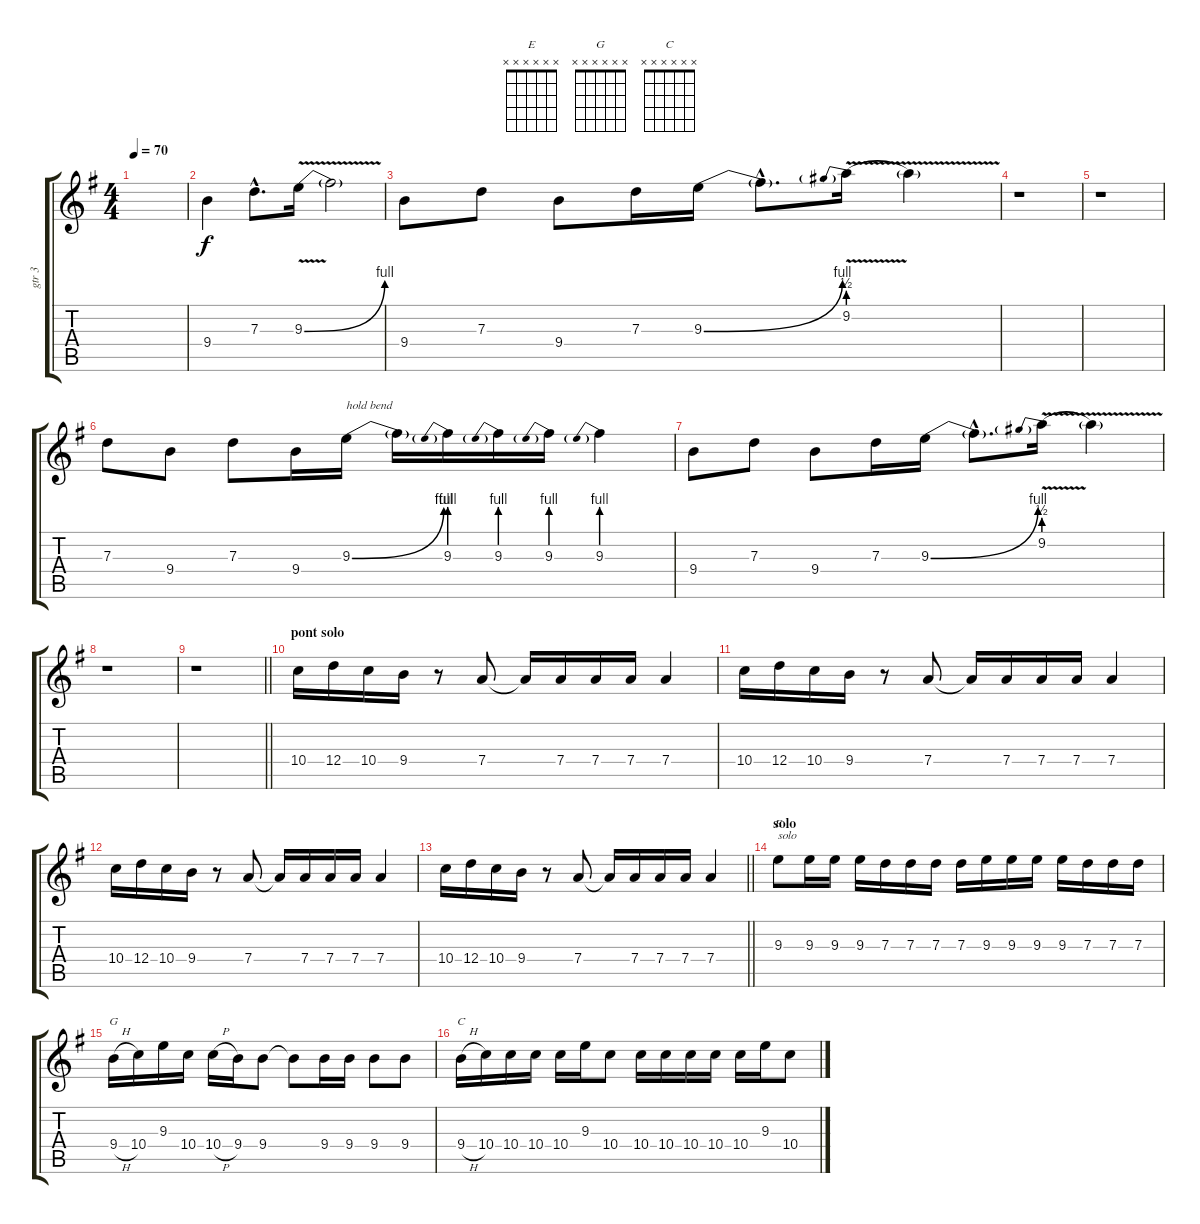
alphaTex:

\track ("gtr 3" "gtr 3") {instrument distortionguitar}
\staff {score tabs}
\tuning (E4 B3 G3 D3 A2 E2) {hide}
\chord ("E" x x x x x x)
\chord ("G" x x x x x x)
\chord ("C" x x x x x x)
\ts (4 4)
\tempo 70
\clef g2
\ks g
|
9.4.4 7.3{hac}.8{d} 9.3{be (bend 0 0 60 4) v}.16 9.3{t}.2 |
9.4.8 7.3.8 9.4.8 7.3.16 9.3{be (bend 0 0 60 4)}.16 9.3{hac t}.8{d} 9.2{be (prebend 0 2 60 2) v}.16 9.2{t}.4 |
r.1 |
r.1 |
7.3.8 9.4.8 7.3.8 9.4.16 9.3{be (bend 0 0 60 4)}.16{txt "hold bend"} 9.3{t}.16 9.3{be (prebend 0 4 60 4)}.16 9.3{be (prebend 0 4 60 4)}.16 9.3{be (prebend 0 4 60 4)}.16 9.3{be (prebend 0 4 60 4)}.4 |
9.4.8 7.3.8 9.4.8 7.3.16 9.3{be (bend 0 0 60 4)}.16 9.3{hac t}.8{d} 9.2{be (prebend 0 2 60 2) v}.16 9.2{t}.4 |
r.1 |
\barLineRight lightlight
r.1 |
\section ("" "pont solo")
10.4.16 12.4.16 10.4.16 9.4.16 r.8 7.4.8 7.4{t}.16 7.4.16 7.4.16 7.4.16 7.4.4 |
10.4.16 12.4.16 10.4.16 9.4.16 r.8 7.4.8 7.4{t}.16 7.4.16 7.4.16 7.4.16 7.4.4 |
10.4.16 12.4.16 10.4.16 9.4.16 r.8 7.4.8 7.4{t}.16 7.4.16 7.4.16 7.4.16 7.4.4 |
\barLineRight lightlight
10.4.16 12.4.16 10.4.16 9.4.16 r.8 7.4.8 7.4{t}.16 7.4.16 7.4.16 7.4.16 7.4.4 |
\section ("" "solo")
9.3.8{ch "E" txt "solo"} 9.3.16 9.3.16 9.3.16 7.3.16 7.3.16 7.3.16 7.3.16 9.3.16 9.3.16 9.3.16 9.3.16 7.3.16 7.3.16 7.3.16 |
9.4{h}.16{ch "G"} 10.4.16 9.3.16 10.4.16 10.4{h}.16 9.4.16 9.4.8 9.4{t}.8 9.4.16 9.4.16 9.4.8 9.4.8 |
9.4{h}.16{ch "C"} 10.4.16 10.4.16 10.4.16 10.4.16 9.3.16 10.4.8 10.4.16 10.4.16 10.4.16 10.4.16 10.4.16 9.3.16 10.4.8
